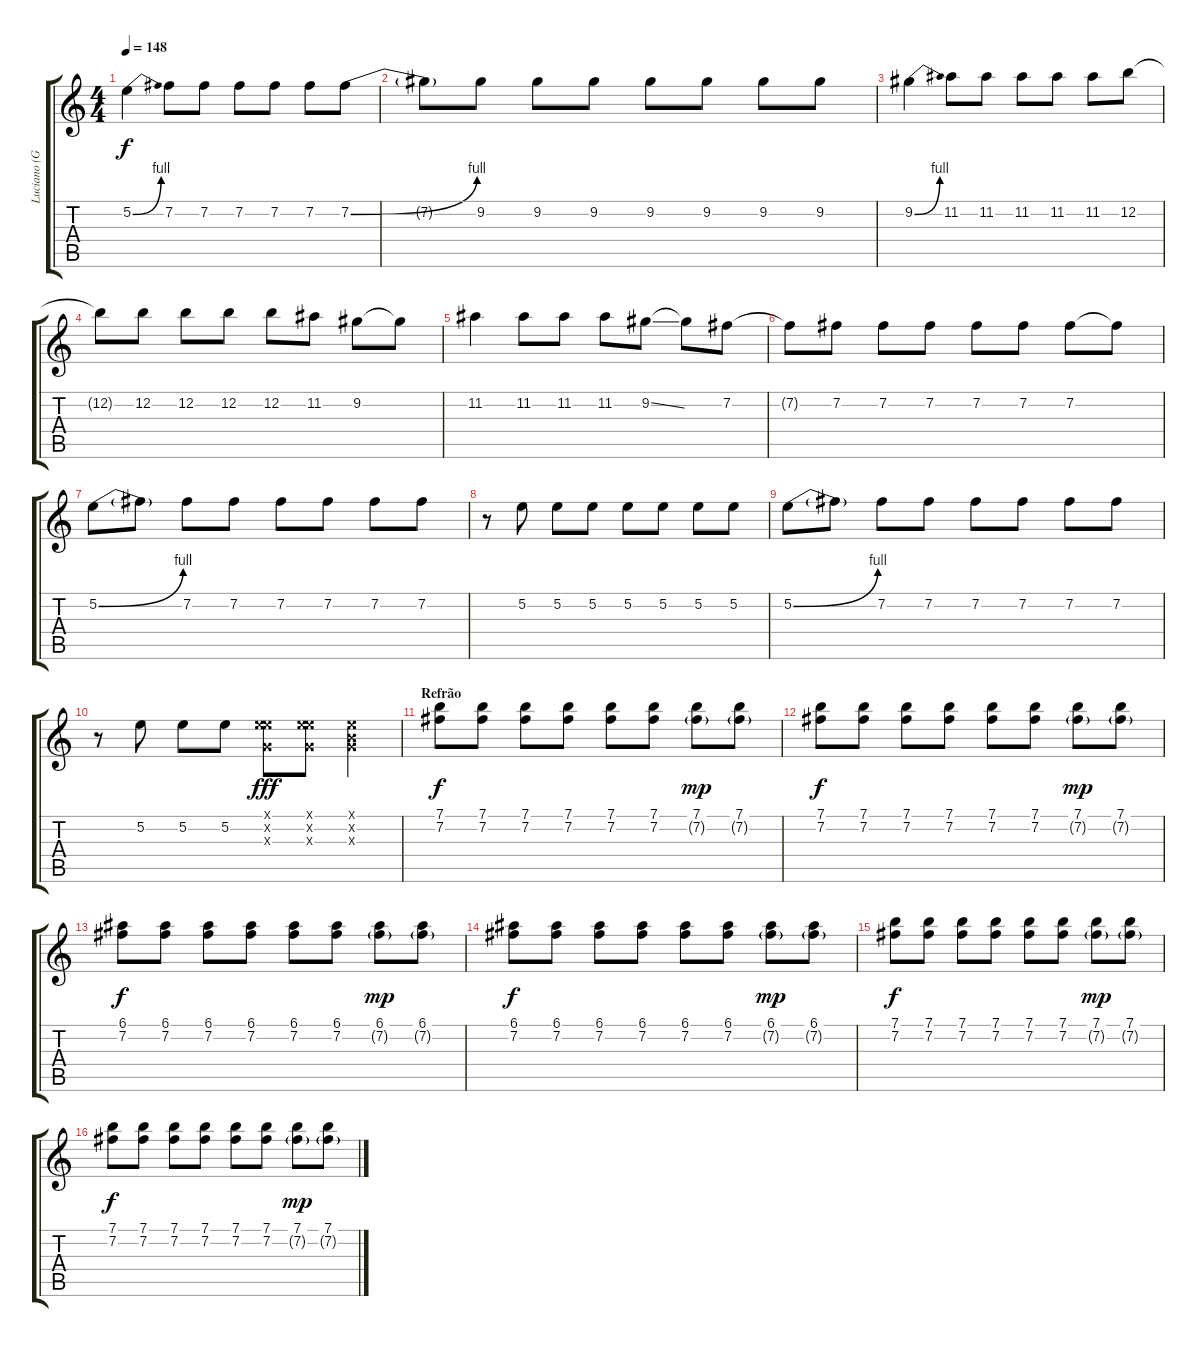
\track ("Luciano (Guitarra Solo)" "Luciano (G") {instrument distortionguitar}
\staff {score tabs}
\tuning (E4 B3 G3 D3 A2 E2) {hide}
\ts (4 4)
\tempo 148
\clef g2
\ks c
5.2{be (bend 0 0 60 4)}.4{dy f} 7.2.8 7.2.8 7.2.8 7.2.8 7.2.8 7.2{be (bend 0 0 60 4)}.8 |
7.2{t}.8 9.2.8 9.2.8 9.2.8 9.2.8 9.2.8 9.2.8 9.2.8 |
9.2{be (bend 0 0 60 4)}.4 11.2.8 11.2.8 11.2.8 11.2.8 11.2.8 12.2.8 |
12.2{t}.8 12.2.8 12.2.8 12.2.8 12.2.8 11.2.8 9.2.8 9.2{t}.8 |
11.2.4 11.2.8 11.2.8 11.2.8 9.2{ss}.8 9.2{t}.8 7.2.8 |
7.2{t}.8 7.2.8 7.2.8 7.2.8 7.2.8 7.2.8 7.2.8 7.2{t}.8 |
5.2{be (bend 0 0 60 4)}.8 5.2{t}.8 7.2.8 7.2.8 7.2.8 7.2.8 7.2.8 7.2.8 |
r.8 5.2.8 5.2.8 5.2.8 5.2.8 5.2.8 5.2.8 5.2.8 |
5.2{be (bend 0 0 60 4)}.8 5.2{t}.8 7.2.8 7.2.8 7.2.8 7.2.8 7.2.8 7.2.8 |
r.8 5.2.8 5.2.8 5.2.8 (0.1{x} 5.2{x} 0.3{x}).8{dy fff} (0.1{x} 5.2{x} 0.3{x}).8 (0.1{x} 0.2{x} 0.3{x}).4 |
\section ("" "Refrão")
(7.1 7.2).8{dy f} (7.1 7.2).8 (7.1 7.2).8 (7.1 7.2).8 (7.1 7.2).8 (7.1 7.2).8 (7.1 7.2{g}).8{dy mp} (7.1 7.2{g}).8 |
(7.1 7.2).8{dy f} (7.1 7.2).8 (7.1 7.2).8 (7.1 7.2).8 (7.1 7.2).8 (7.1 7.2).8 (7.1 7.2{g}).8{dy mp} (7.1 7.2{g}).8 |
(6.1 7.2).8{dy f} (6.1 7.2).8 (6.1 7.2).8 (6.1 7.2).8 (6.1 7.2).8 (6.1 7.2).8 (6.1 7.2{g}).8{dy mp} (6.1 7.2{g}).8 |
(6.1 7.2).8{dy f} (6.1 7.2).8 (6.1 7.2).8 (6.1 7.2).8 (6.1 7.2).8 (6.1 7.2).8 (6.1 7.2{g}).8{dy mp} (6.1 7.2{g}).8 |
(7.1 7.2).8{dy f} (7.1 7.2).8 (7.1 7.2).8 (7.1 7.2).8 (7.1 7.2).8 (7.1 7.2).8 (7.1 7.2{g}).8{dy mp} (7.1 7.2{g}).8 |
(7.1 7.2).8{dy f} (7.1 7.2).8 (7.1 7.2).8 (7.1 7.2).8 (7.1 7.2).8 (7.1 7.2).8 (7.1 7.2{g}).8{dy mp} (7.1 7.2{g}).8
